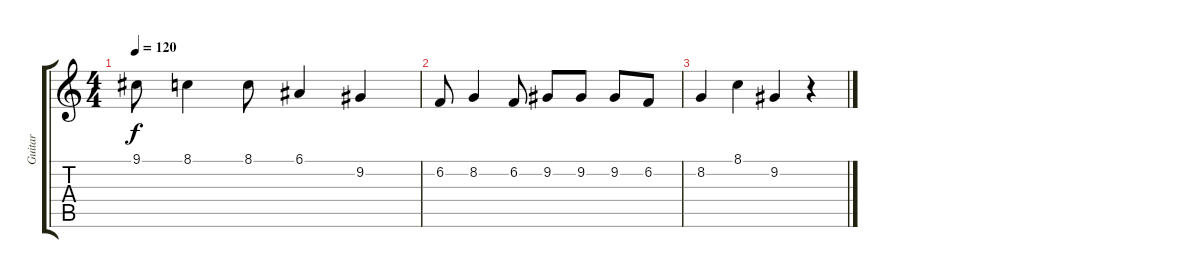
\track ("Guitar" "Guitar") {instrument trumpet}
\staff {score tabs}
\tuning (E4 B3 G3 D3 A2 E2) {hide}
\ts (4 4)
\tempo 120
\clef g2
\ks c
9.1.8{dy f} 8.1.4 8.1.8 6.1.4 9.2.4 |
6.2.8 8.2.4 6.2.8 9.2.8 9.2.8 9.2.8 6.2.8 |
8.2.4 8.1.4 9.2.4 r.4
